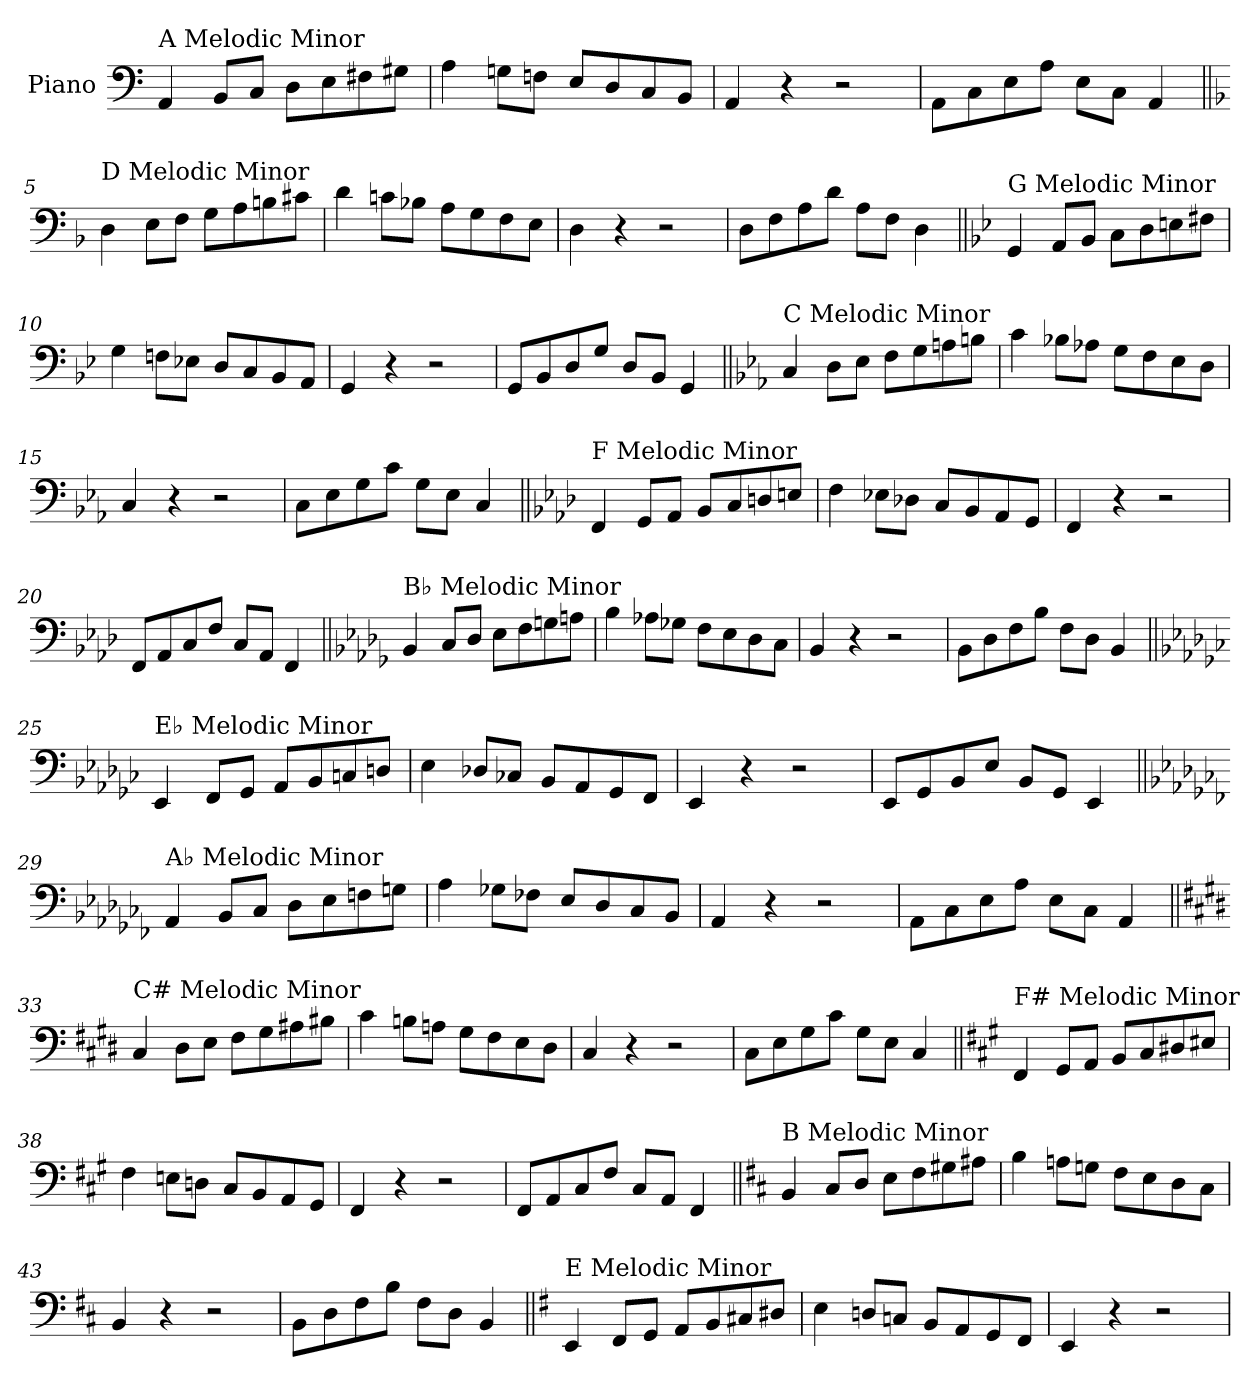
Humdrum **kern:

**kern
*part1
*staff1
*I"Piano
*I'Pno.
*clefF4
*k[]
=1
!LO:TX:a:t=A Melodic Minor
4AA/
8BB/L
8C/J
8D\L
8E\
8F#X\
8G#X\J
=2
4A\
8Gn\L
8Fn\J
8E/L
8D/
8C/
8BB/J
=3
4AA/
4r
2r
=4
8AA\L
8C\
8E\
8A\J
8E\L
8C\J
4AA/
!!LO:LB:g=z
=5||
*k[b-]
!LO:TX:a:t=D Melodic Minor
4D\
8E\L
8F\J
8G\L
8A\
8Bn\
8c#X\J
=6
4d\
8cn\L
8B-X\J
8A\L
8G\
8F\
8E\J
=7
4D\
4r
2r
=8
8D\L
8F\
8A\
8d\J
8A\L
8F\J
4D\
!!LO:LB:g=z
=9||
*k[b-e-]
!LO:TX:a:t=G Melodic Minor
4GG/
8AA/L
8BB-/J
8C\L
8D\
8En\
8F#X\J
=10
4G\
8Fn\L
8E-X\J
8D/L
8C/
8BB-/
8AA/J
=11
4GG/
4r
2r
=12
8GG/L
8BB-/
8D/
8G/J
8D/L
8BB-/J
4GG/
!!LO:LB:g=z
=13||
*k[b-e-a-]
!LO:TX:a:t=C Melodic Minor
4C/
8D\L
8E-\J
8F\L
8G\
8An\
8Bn\J
=14
4c\
8B-X\L
8A-X\J
8G\L
8F\
8E-\
8D\J
=15
4C/
4r
2r
=16
8C\L
8E-\
8G\
8c\J
8G\L
8E-\J
4C/
!!LO:LB:g=z
=17||
*k[b-e-a-d-]
!LO:TX:a:t=F Melodic Minor
4FF/
8GG/L
8AA-/J
8BB-/L
8C/
8Dn/
8En/J
=18
4F\
8E-X\L
8D-X\J
8C/L
8BB-/
8AA-/
8GG/J
=19
4FF/
4r
2r
=20
8FF/L
8AA-/
8C/
8F/J
8C/L
8AA-/J
4FF/
!!LO:LB:g=z
=21||
*k[b-e-a-d-g-]
!LO:TX:a:t=B♭ Melodic Minor
4BB-/
8C/L
8D-/J
8E-\L
8F\
8Gn\
8An\J
=22
4B-\
8A-X\L
8G-X\J
8F\L
8E-\
8D-\
8C\J
=23
4BB-/
4r
2r
=24
8BB-\L
8D-\
8F\
8B-\J
8F\L
8D-\J
4BB-/
!!LO:LB:g=z
=25||
*k[b-e-a-d-g-c-]
!LO:TX:a:t=E♭ Melodic Minor
4EE-/
8FF/L
8GG-/J
8AA-/L
8BB-/
8Cn/
8Dn/J
=26
4E-\
8D-X/L
8C-X/J
8BB-/L
8AA-/
8GG-/
8FF/J
=27
4EE-/
4r
2r
=28
8EE-/L
8GG-/
8BB-/
8E-/J
8BB-/L
8GG-/J
4EE-/
!!LO:LB:g=z
=29||
*k[b-e-a-d-g-c-f-]
!LO:TX:a:t=A♭ Melodic Minor
4AA-/
8BB-/L
8C-/J
8D-\L
8E-\
8Fn\
8Gn\J
=30
4A-\
8G-X\L
8F-X\J
8E-/L
8D-/
8C-/
8BB-/J
=31
4AA-/
4r
2r
=32
8AA-\L
8C-\
8E-\
8A-\J
8E-\L
8C-\J
4AA-/
!!LO:LB:g=z
=33||
*k[f#c#g#d#]
!LO:TX:a:t=C# Melodic Minor
4C#/
8D#\L
8E\J
8F#\L
8G#\
8A#X\
8B#X\J
=34
4c#\
8Bn\L
8An\J
8G#\L
8F#\
8E\
8D#\J
=35
4C#/
4r
2r
=36
8C#\L
8E\
8G#\
8c#\J
8G#\L
8E\J
4C#/
!!LO:LB:g=z
=37||
*k[f#c#g#]
!LO:TX:a:t=F# Melodic Minor
4FF#/
8GG#/L
8AA/J
8BB/L
8C#/
8D#X/
8E#X/J
=38
4F#\
8En\L
8Dn\J
8C#/L
8BB/
8AA/
8GG#/J
=39
4FF#/
4r
2r
=40
8FF#/L
8AA/
8C#/
8F#/J
8C#/L
8AA/J
4FF#/
!!LO:LB:g=z
=41||
*k[f#c#]
!LO:TX:a:t=B Melodic Minor
4BB/
8C#/L
8D/J
8E\L
8F#\
8G#X\
8A#X\J
=42
4B\
8An\L
8Gn\J
8F#\L
8E\
8D\
8C#\J
=43
4BB/
4r
2r
=44
8BB\L
8D\
8F#\
8B\J
8F#\L
8D\J
4BB/
!!LO:LB:g=z
=45||
*k[f#]
!LO:TX:a:t=E Melodic Minor
4EE/
8FF#/L
8GG/J
8AA/L
8BB/
8C#X/
8D#X/J
=46
4E\
8Dn/L
8Cn/J
8BB/L
8AA/
8GG/
8FF#/J
=47
4EE/
4r
2r
=
*-
